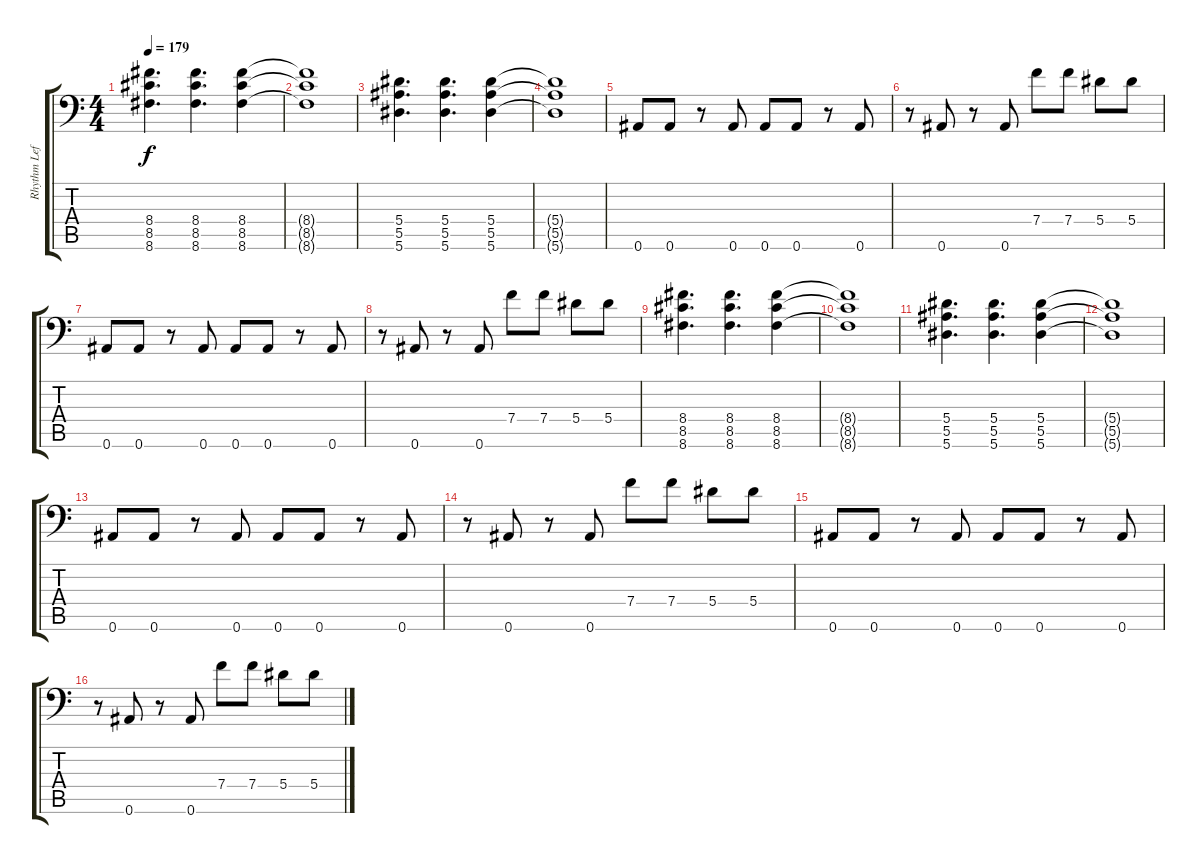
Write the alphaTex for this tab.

\track ("Rhythm Left" "Rhythm Lef") {instrument distortionguitar}
\staff {score tabs}
\tuning (C4 G3 Eb3 Bb2 F2 Bb1) {hide}
\ts (4 4)
\tempo 179
\clef f4
\ks c
(8.4 8.5 8.6).4{d dy f} (8.4 8.5 8.6).4{d} (8.4 8.5 8.6).4 |
(8.4{t} 8.5{t} 8.6{t}).1 |
(5.4 5.5 5.6).4{d} (5.4 5.5 5.6).4{d} (5.4 5.5 5.6).4 |
(5.4{t} 5.5{t} 5.6{t}).1 |
0.6.8 0.6.8 r.8 0.6.8 0.6.8 0.6.8 r.8 0.6.8 |
r.8 0.6.8 r.8 0.6.8 7.4.8 7.4.8 5.4.8 5.4.8 |
0.6.8 0.6.8 r.8 0.6.8 0.6.8 0.6.8 r.8 0.6.8 |
r.8 0.6.8 r.8 0.6.8 7.4.8 7.4.8 5.4.8 5.4.8 |
(8.4 8.5 8.6).4{d} (8.4 8.5 8.6).4{d} (8.4 8.5 8.6).4 |
(8.4{t} 8.5{t} 8.6{t}).1 |
(5.4 5.5 5.6).4{d} (5.4 5.5 5.6).4{d} (5.4 5.5 5.6).4 |
(5.4{t} 5.5{t} 5.6{t}).1 |
0.6.8 0.6.8 r.8 0.6.8 0.6.8 0.6.8 r.8 0.6.8 |
r.8 0.6.8 r.8 0.6.8 7.4.8 7.4.8 5.4.8 5.4.8 |
0.6.8 0.6.8 r.8 0.6.8 0.6.8 0.6.8 r.8 0.6.8 |
r.8 0.6.8 r.8 0.6.8 7.4.8 7.4.8 5.4.8 5.4.8
